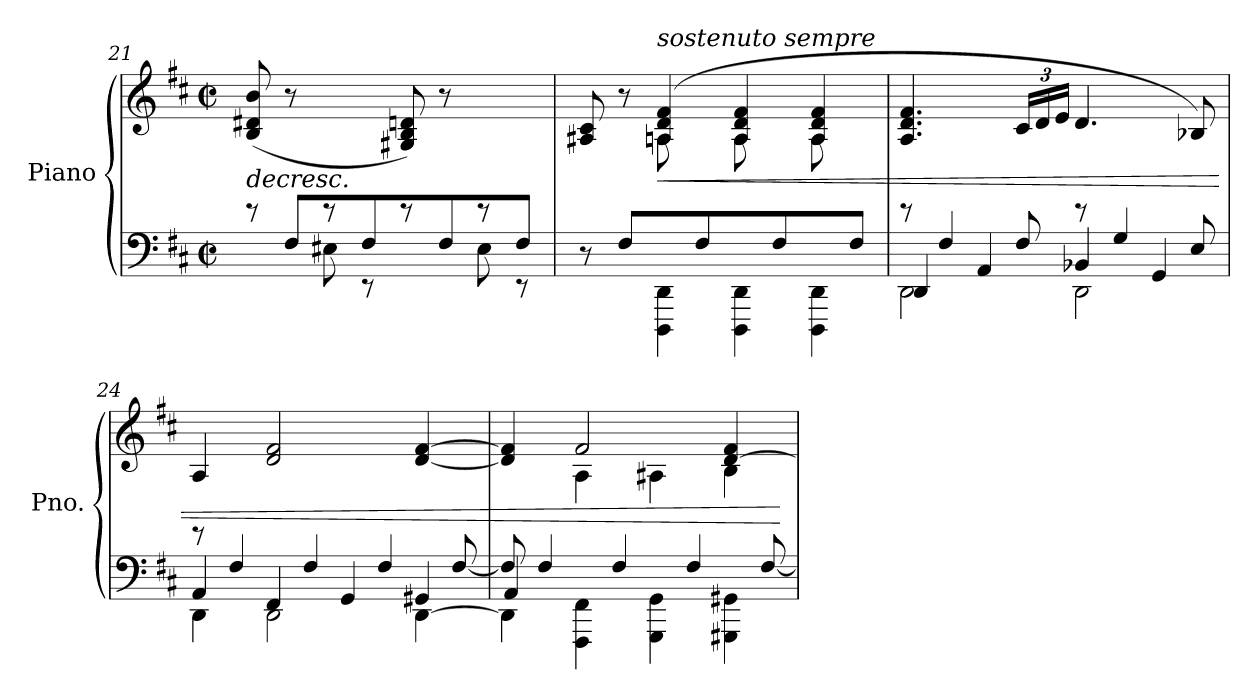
**kern	**kern	**dynam
*part1	*part1	*part1
*staff2	*staff1	*staff1/2
*I"Piano	*	*
*I'Pno.	*	*
!!LO:PB:g=z
*clefF4	*clefG2	*
*k[f#c#]	*k[f#c#]	*
*M2/2	*M2/2	*
*met(c|)	*met(c|)	*
=21	=21	=21
*^	*	*
!	!	!	!LO:HP:b
8rEEyy	8re	(<8B/ 8d#X/ 8b/	>
8ryy	8F#/L	8r	.
8E#X\	8re	4ryy	.
8rEE	8F#/	.	.
8rEEyy	8re	8G#X/ 8B/ 8dn/)	.
8ryy	8F#/	8r	.
8E#\	8re	4ryy	.
8rEE	8F#/J	.	.
=22	=22	=22	=22
*	*	*^	*
4ryy	8r	8A#X/ 8c#/	4ryy	.
.	8F#/L	8r	.	.
!	!	!LO:TX:i:t=sostenuto sempre	!	!
!	!	!	!	!LO:HP:b
4DDD\ 4DD\	8ryy	(>4An/ 4d/ 4f#/	8An\	<
.	8F#/	.	8ryy	.
4DDD\ 4DD\	8ryy	4A/ 4d/ 4f#/	8A\	.
.	8F#/	.	8ryy	.
4DDD\ 4DD\	8ryy	4A/ 4d/ 4f#/	8A\	.
.	8F#/J	.	8ryy	.
*	*	*v	*v	*
=23	=23	=23	=23
*	*^	*	*
2DD\	8re	4DD/	4.A/ 4.d/ 4.f#/	.
.	4F#/	.	.	.
.	.	4AA/	.	.
*	*	*	*Xbrackettup	*
.	8F#/	.	24c#/LL	]
.	.	.	24d/	.
.	.	.	24e/JJ	.
2DD\	8re	4BB-X/	4.d/	.
.	4G/	.	.	.
.	.	4GG/	.	.
.	8E/	.	8B-X/)	.
=24	=24	=24	=24	=24
4DD\	8re	4AA/	4A/	.
.	4F#/	.	.	.
2DD\	.	4FF#/	2d/ 2f#/	.
.	4F#/	.	.	.
.	.	4GG/	.	.
.	4F#/	.	.	.
[4DD\	.	4GG#X/	[4d/ [4f#/	.
.	[8F#/	.	.	.
!!LO:LB:g=z
=25	=25	=25	=25	=25
*	*	*	*^	*
4DD\]	8F#/]	4AA/	4d/] 4f#/]	4ryy	.
.	4F#/	.	.	.	.
4FFF#\ 4FF#\	.	4ryy	2f#/	4A\	.
.	4F#/	.	.	.	.
4GGG\ 4GG\	.	2ryy	.	4A#X\	.
.	4F#/	.	.	.	.
4GGG#X\ 4GG#X\	.	.	[4d/ 4f#/	4B\	.
.	[8F#/	.	.	.	.
*v	*v	*v	*	*	*
*	*v	*v	*
.	.	[
=	=	=
*-	*-	*-
